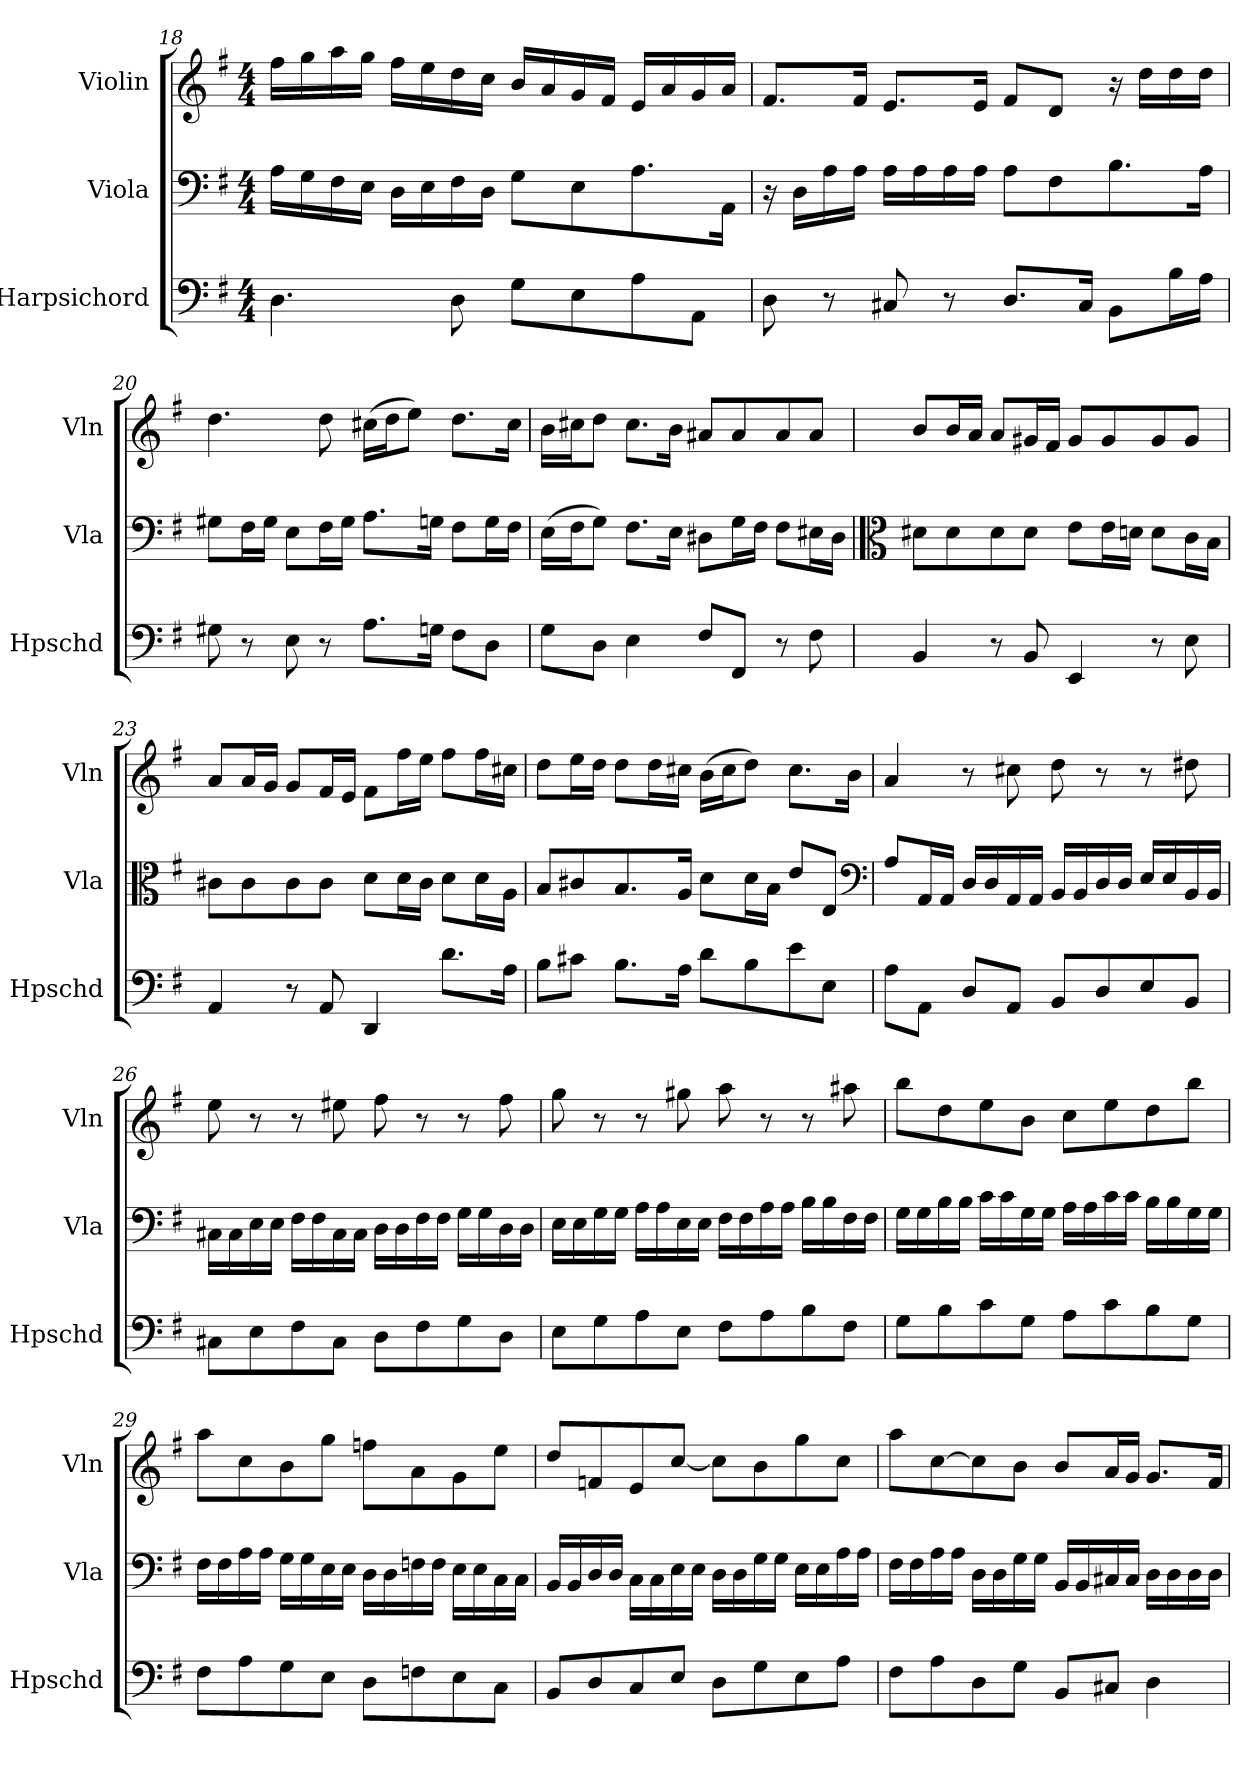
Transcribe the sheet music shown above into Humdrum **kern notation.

**kern	**kern	**kern
*part3	*part2	*part1
*staff3	*staff2	*staff1
*I"Harpsichord	*I"Viola	*I"Violin
*I'Hpschd	*I'Vla	*I'Vln
*clefF4	*clefF4	*clefG2
*k[f#]	*k[f#]	*k[f#]
*M4/4	*M4/4	*M4/4
=18	=18	=18
4.D\	16A\LL	16ff#\LL
.	16G\	16gg\
.	16F#\	16aa\
.	16E\JJ	16gg\JJ
.	16D\LL	16ff#\LL
.	16E\	16ee\
8D\	16F#\	16dd\
.	16D\JJ	16cc\JJ
8G\L	8G\L	16b/LL
.	.	16a/
8E\	8E\	16g/
.	.	16f#/JJ
8A\	8.A\	16e/LL
.	.	16a/
8AA\J	.	16g/
.	16AA\Jk	16a/JJ
=19	=19	=19
8D\	16r	8.f#/L
.	16D\LL	.
8r	16A\	.
.	16A\JJ	16f#/Jk
8C#X/	16A\LL	8.e/L
.	16A\	.
8r	16A\	.
.	16A\JJ	16e/Jk
8.D/L	8A\L	8f#/L
.	8F#\	8d/J
16C#/Jk	.	.
8BB\L	8.B\	16r
.	.	16dd\LL
16B\L	.	16dd\
16A\JJ	16A\Jk	16dd\JJ
=20	=20	=20
8G#X\	8G#X\L	4.dd\
8r	16F#\L	.
.	16G#\JJ	.
8E\	8E\L	.
8r	16F#\L	8dd\
.	16G#\JJ	.
8.A\L	8.A\L	(16cc#X\LL
.	.	16dd\J
.	.	8ee\J)
16Gn\Jk	16Gn\Jk	.
8F#\L	8F#\L	8.dd\L
8D\J	16G\L	.
.	16F#\JJ	16cc#\Jk
=21	=21	=21
8G\L	(16E\LL	16b\LL
.	16F#\J	16cc#X\J
8D\J	8G\J)	8dd\J
4E\	8.F#\L	8.cc#\L
.	16E\Jk	16b\Jk
8F#/L	8D#X\L	8a#X/L
8FF#/J	16G\L	8a#/
.	16F#\JJ	.
8r	8F#\L	8a#/
8F#\	16E#X\L	8a#/J
.	16D#\JJ	.
=22	=22	=22
*	*clefC3	*
4BB/	8d#X\L	8b/L
.	8d#\	16b/L
.	.	16a/JJ
8r	8d#\	8a/L
8BB/	8d#\J	16g#X/L
.	.	16f#/JJ
4EE/	8e\L	8g#/L
.	16e\L	8g#/
.	16dn\JJ	.
8r	8d\L	8g#/
8E\	16c\L	8g#/J
.	16B\JJ	.
=23	=23	=23
4AA/	8c#X\L	8a/L
.	8c#\	16a/L
.	.	16g/JJ
8r	8c#\	8g/L
8AA/	8c#\J	16f#/L
.	.	16e/JJ
4DD/	8d\L	8f#\L
.	16d\L	16ff#\L
.	16c#\JJ	16ee\JJ
8.d\L	8d\L	8ff#\L
.	16d\L	16ff#\L
16A\Jk	16A\JJ	16cc#X\JJ
=24	=24	=24
8B\L	8B/L	8dd\L
8c#X\J	8c#X/	16ee\L
.	.	16dd\JJ
8.B\L	8.B/	8dd\L
.	.	16dd\L
16A\Jk	16A/Jk	16cc#X\JJ
8d\L	8d\L	(16b\LL
.	.	16cc#\J
8B\	16d\L	8dd\J)
.	16B\JJ	.
8e\	8e/L	8.cc#\L
8E\J	8E/J	.
.	.	16b\Jk
*	*clefF4	*
=25	=25	=25
8A\L	8A/L	4a/
8AA\J	16AA/L	.
.	16AA/JJ	.
8D/L	16D/LL	8r
.	16D/	.
8AA/J	16AA/	8cc#X\
.	16AA/JJ	.
8BB/L	16BB/LL	8dd\
.	16BB/	.
8D/	16D/	8r
.	16D/JJ	.
8E/	16E/LL	8r
.	16E/	.
8BB/J	16BB/	8dd#X\
.	16BB/JJ	.
=26	=26	=26
8C#X\L	16C#X\LL	8ee\
.	16C#\	.
8E\	16E\	8r
.	16E\JJ	.
8F#\	16F#\LL	8r
.	16F#\	.
8C#\J	16C#\	8ee#X\
.	16C#\JJ	.
8D\L	16D\LL	8ff#\
.	16D\	.
8F#\	16F#\	8r
.	16F#\JJ	.
8G\	16G\LL	8r
.	16G\	.
8D\J	16D\	8ff#\
.	16D\JJ	.
=27	=27	=27
8E\L	16E\LL	8gg\
.	16E\	.
8G\	16G\	8r
.	16G\JJ	.
8A\	16A\LL	8r
.	16A\	.
8E\J	16E\	8gg#X\
.	16E\JJ	.
8F#\L	16F#\LL	8aa\
.	16F#\	.
8A\	16A\	8r
.	16A\JJ	.
8B\	16B\LL	8r
.	16B\	.
8F#\J	16F#\	8aa#X\
.	16F#\JJ	.
=28	=28	=28
8G\L	16G\LL	8bb\L
.	16G\	.
8B\	16B\	8dd\
.	16B\JJ	.
8c\	16c\LL	8ee\
.	16c\	.
8G\J	16G\	8b\J
.	16G\JJ	.
8A\L	16A\LL	8cc\L
.	16A\	.
8c\	16c\	8ee\
.	16c\JJ	.
8B\	16B\LL	8dd\
.	16B\	.
8G\J	16G\	8bb\J
.	16G\JJ	.
=29	=29	=29
8F#\L	16F#\LL	8aa\L
.	16F#\	.
8A\	16A\	8cc\
.	16A\JJ	.
8G\	16G\LL	8b\
.	16G\	.
8E\J	16E\	8gg\J
.	16E\JJ	.
8D\L	16D\LL	8ffn\L
.	16D\	.
8Fn\	16Fn\	8a\
.	16F\JJ	.
8E\	16E\LL	8g\
.	16E\	.
8C\J	16C\	8ee\J
.	16C\JJ	.
=30	=30	=30
8BB/L	16BB/LL	8dd/L
.	16BB/	.
8D/	16D/	8fn/
.	16D/JJ	.
8C/	16C\LL	8e/
.	16C\	.
8E/J	16E\	[8cc/J
.	16E\JJ	.
8D\L	16D\LL	8cc\L]
.	16D\	.
8G\	16G\	8b\
.	16G\JJ	.
8E\	16E\LL	8gg\
.	16E\	.
8A\J	16A\	8cc\J
.	16A\JJ	.
=31	=31	=31
8F#\L	16F#\LL	8aa\L
.	16F#\	.
8A\	16A\	[8cc\
.	16A\JJ	.
8D\	16D\LL	8cc\]
.	16D\	.
8G\J	16G\	8b\J
.	16G\JJ	.
8BB/L	16BB/LL	8b/L
.	16BB/	.
8C#X/J	16C#X/	16a/L
.	16C#/JJ	16g/JJ
4D\	16D\LL	8.g/L
.	16D\	.
.	16D\	.
.	16D\JJ	16f#/Jk
=	=	=
*-	*-	*-
